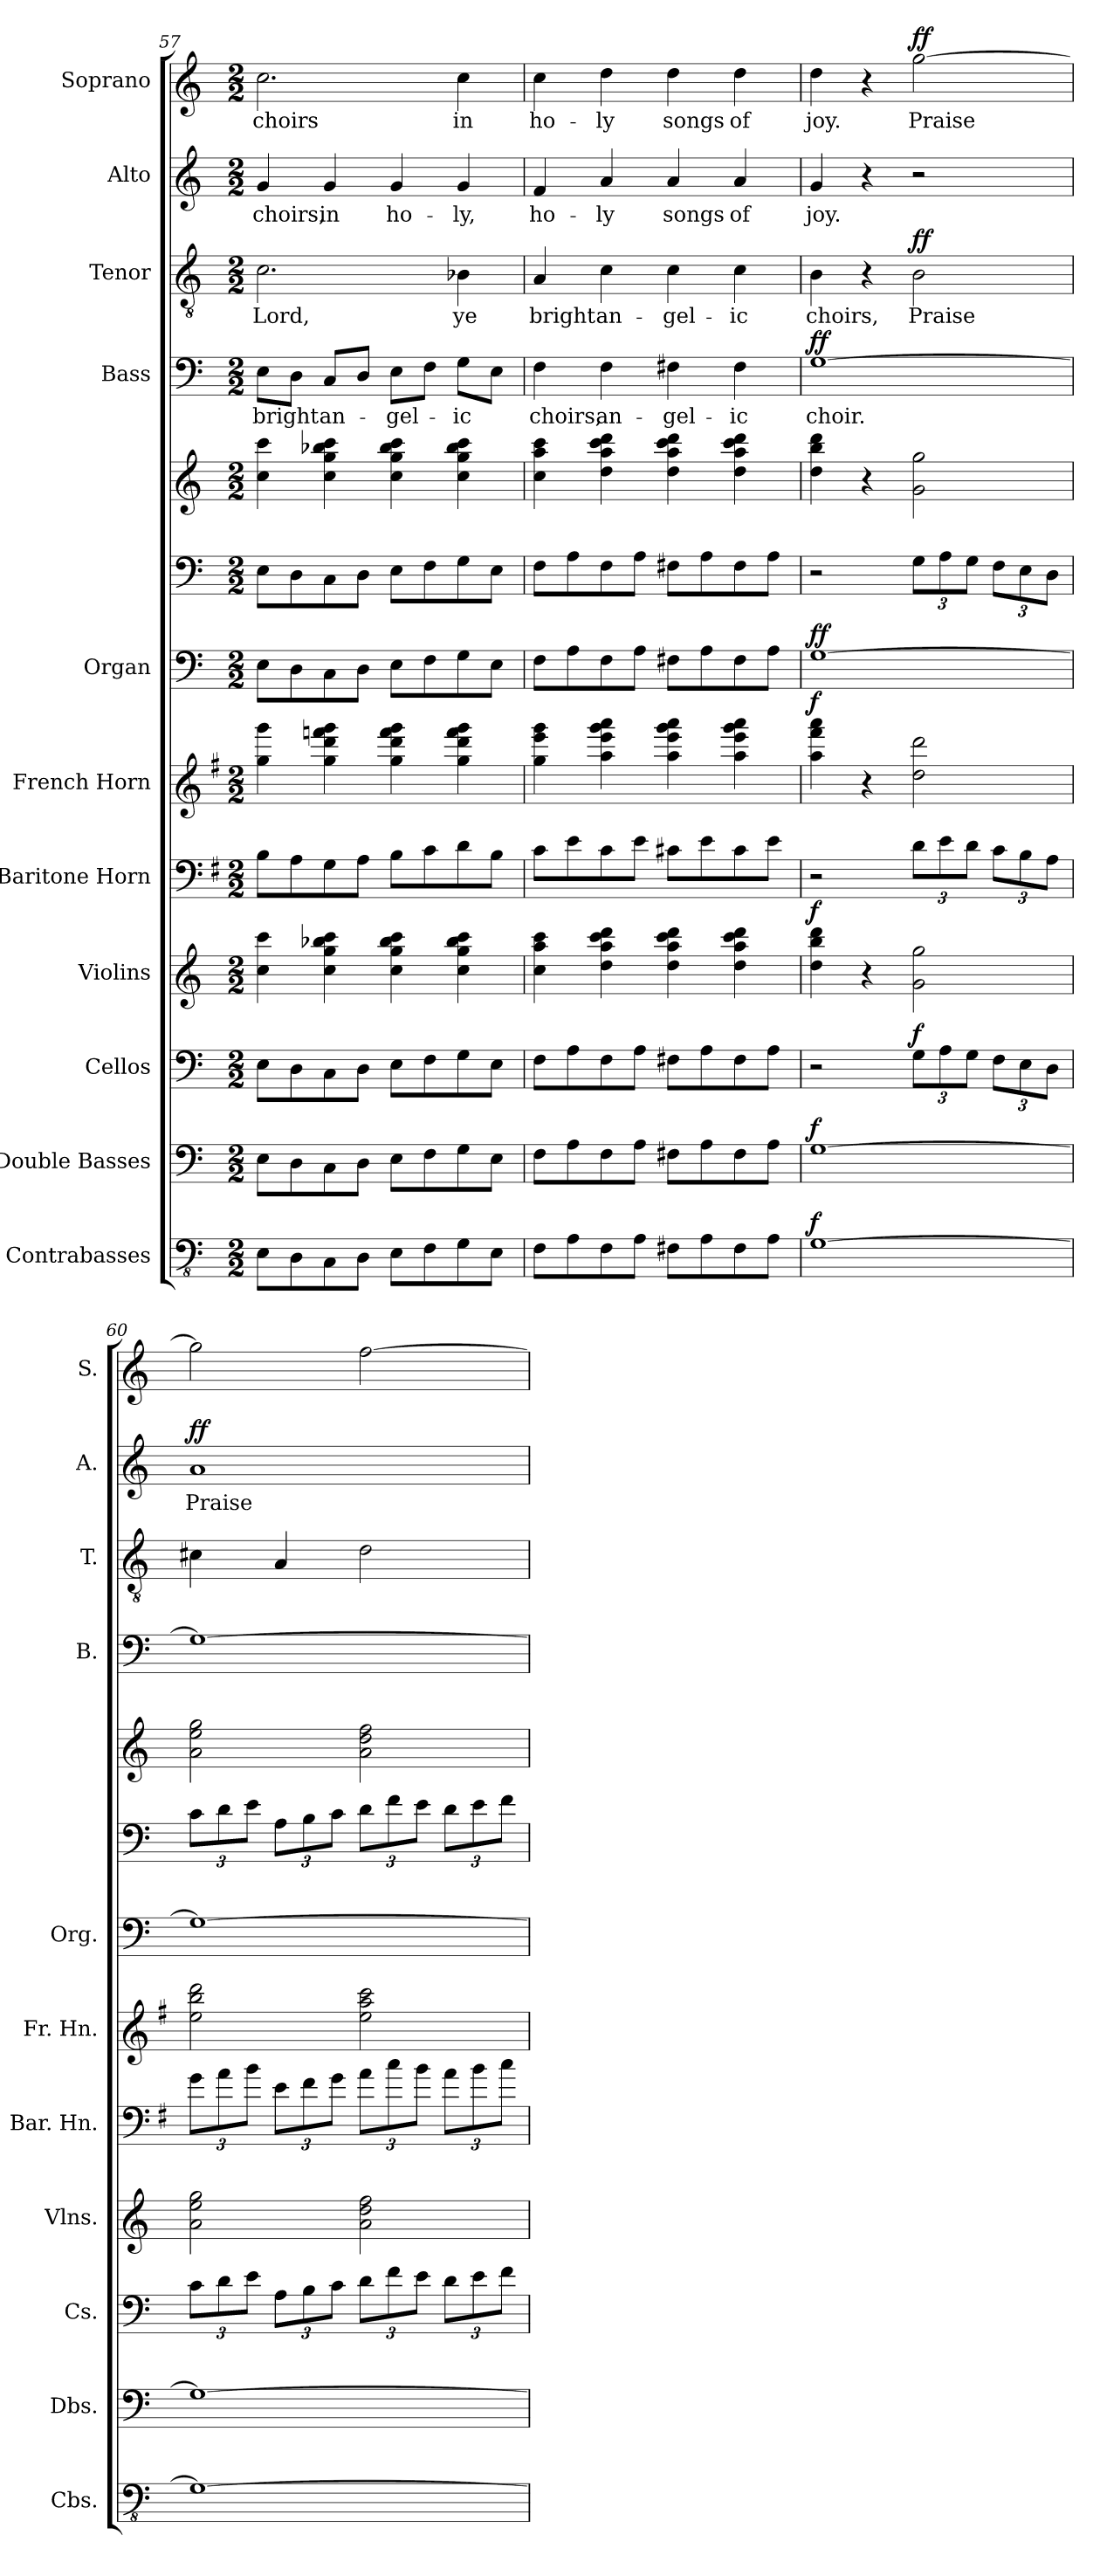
**kern	**dynam	**kern	**dynam	**kern	**dynam	**kern	**dynam	**kern	**kern	**dynam	**kern	**kern	**kern	**dynam	**kern	**text	**dynam	**kern	**text	**dynam	**kern	**text	**dynam	**kern	**text	**dynam
*part11	*part11	*part10	*part10	*part9	*part9	*part8	*part8	*part7	*part6	*part6	*part5	*part5	*part5	*part5	*part4	*part4	*part4	*part3	*part3	*part3	*part2	*part2	*part2	*part1	*part1	*part1
*staff13	*staff13	*staff12	*staff12	*staff11	*staff11	*staff10	*staff10	*staff9	*staff8	*staff8	*staff7	*staff6	*staff5	*staff5/6/7	*staff4	*staff4	*staff4	*staff3	*staff3	*staff3	*staff2	*staff2	*staff2	*staff1	*staff1	*staff1
*I"Contrabasses	*	*I"Double Basses	*	*I"Cellos	*	*I"Violins	*	*I"Baritone Horn	*I"French Horn	*	*I"Organ	*	*	*	*I"Bass	*	*	*I"Tenor	*	*	*I"Alto	*	*	*I"Soprano	*	*
*I'Cbs.	*	*I'Dbs.	*	*I'Cs.	*	*I'Vlns.	*	*I'Bar. Hn.	*I'Fr. Hn.	*	*I'Org.	*	*	*	*I'B.	*	*	*I'T.	*	*	*I'A.	*	*	*I'S.	*	*
*clefFv4	*	*clefF4	*	*clefF4	*	*clefG2	*	*clefF4	*clefG2	*	*clefF4	*clefF4	*clefG2	*	*clefF4	*	*	*clefGv2	*	*	*clefG2	*	*	*clefG2	*	*
*	*	*	*	*	*	*	*	*ITrd4c7	*ITrd4c7	*	*	*	*	*	*	*	*	*	*	*	*	*	*	*	*	*
*k[]	*	*k[]	*	*k[]	*	*k[]	*	*k[]	*k[]	*	*k[]	*k[]	*k[]	*	*k[]	*	*	*k[]	*	*	*k[]	*	*	*k[]	*	*
*C:	*	*C:	*	*C:	*	*C:	*	*C:	*C:	*	*C:	*C:	*C:	*	*C:	*	*	*C:	*	*	*C:	*	*	*C:	*	*
*M2/2	*	*M2/2	*	*M2/2	*	*M2/2	*	*M2/2	*M2/2	*	*M2/2	*M2/2	*M2/2	*	*M2/2	*	*	*M2/2	*	*	*M2/2	*	*	*M2/2	*	*
=57	=57	=57	=57	=57	=57	=57	=57	=57	=57	=57	=57	=57	=57	=57	=57	=57	=57	=57	=57	=57	=57	=57	=57	=57	=57	=57
8EE\L	.	8E\L	.	8E\L	.	4cc\ 4ccc\	.	8E\L	4cc\ 4ccc\	.	8E\L	8E\L	4cc\ 4ccc\	.	8E\L	bright	.	2.c\	Lord,	.	4g/	choirs,	.	2.cc\	choirs	.
8DD\	.	8D\	.	8D\	.	.	.	8D\	.	.	8D\	8D\	.	.	8D\J	.	.	.	.	.	.	.	.	.	.	.
8CC\	.	8C\	.	8C\	.	4cc\ 4gg\ 4bb-X\ 4ccc\	.	8C\	4cc\ 4gg\ 4bb-X\ 4ccc\	.	8C\	8C\	4cc\ 4gg\ 4bb-X\ 4ccc\	.	8C/L	an-	.	.	.	.	4g/	in	.	.	.	.
8DD\J	.	8D\J	.	8D\J	.	.	.	8D\J	.	.	8D\J	8D\J	.	.	8D/J	.	.	.	.	.	.	.	.	.	.	.
8EE\L	.	8E\L	.	8E\L	.	4cc\ 4gg\ 4bb-\ 4ccc\	.	8E\L	4cc\ 4gg\ 4bb-\ 4ccc\	.	8E\L	8E\L	4cc\ 4gg\ 4bb-\ 4ccc\	.	8E\L	-gel-	.	.	.	.	4g/	ho-	.	.	.	.
8FF\	.	8F\	.	8F\	.	.	.	8F\	.	.	8F\	8F\	.	.	8F\J	.	.	.	.	.	.	.	.	.	.	.
8GG\	.	8G\	.	8G\	.	4cc\ 4gg\ 4bb-\ 4ccc\	.	8G\	4cc\ 4gg\ 4bb-\ 4ccc\	.	8G\	8G\	4cc\ 4gg\ 4bb-\ 4ccc\	.	8G\L	-ic	.	4B-X\	ye	.	4g/	-ly,	.	4cc\	in	.
8EE\J	.	8E\J	.	8E\J	.	.	.	8E\J	.	.	8E\J	8E\J	.	.	8E\J	.	.	.	.	.	.	.	.	.	.	.
=58	=58	=58	=58	=58	=58	=58	=58	=58	=58	=58	=58	=58	=58	=58	=58	=58	=58	=58	=58	=58	=58	=58	=58	=58	=58	=58
8FF\L	.	8F\L	.	8F\L	.	4cc\ 4aa\ 4ccc\	.	8F\L	4cc\ 4aa\ 4ccc\	.	8F\L	8F\L	4cc\ 4aa\ 4ccc\	.	4F\	choirs,	.	4A/	bright	.	4f/	ho-	.	4cc\	ho-	.
8AA\	.	8A\	.	8A\	.	.	.	8A\	.	.	8A\	8A\	.	.	.	.	.	.	.	.	.	.	.	.	.	.
8FF\	.	8F\	.	8F\	.	4dd\ 4aa\ 4ccc\ 4ddd\	.	8F\	4dd\ 4aa\ 4ccc\ 4ddd\	.	8F\	8F\	4dd\ 4aa\ 4ccc\ 4ddd\	.	4F\	an-	.	4c\	an-	.	4a/	-ly	.	4dd\	-ly	.
8AA\J	.	8A\J	.	8A\J	.	.	.	8A\J	.	.	8A\J	8A\J	.	.	.	.	.	.	.	.	.	.	.	.	.	.
8FF#X\L	.	8F#X\L	.	8F#X\L	.	4dd\ 4aa\ 4ccc\ 4ddd\	.	8F#X\L	4dd\ 4aa\ 4ccc\ 4ddd\	.	8F#X\L	8F#X\L	4dd\ 4aa\ 4ccc\ 4ddd\	.	4F#X\	-gel-	.	4c\	-gel-	.	4a/	songs	.	4dd\	songs	.
8AA\	.	8A\	.	8A\	.	.	.	8A\	.	.	8A\	8A\	.	.	.	.	.	.	.	.	.	.	.	.	.	.
8FF#\	.	8F#\	.	8F#\	.	4dd\ 4aa\ 4ccc\ 4ddd\	.	8F#\	4dd\ 4aa\ 4ccc\ 4ddd\	.	8F#\	8F#\	4dd\ 4aa\ 4ccc\ 4ddd\	.	4F#\	-ic	.	4c\	-ic	.	4a/	of	.	4dd\	of	.
8AA\J	.	8A\J	.	8A\J	.	.	.	8A\J	.	.	8A\J	8A\J	.	.	.	.	.	.	.	.	.	.	.	.	.	.
!!LO:PB:g=z
=59	=59	=59	=59	=59	=59	=59	=59	=59	=59	=59	=59	=59	=59	=59	=59	=59	=59	=59	=59	=59	=59	=59	=59	=59	=59	=59
!	!LO:DY:a	!	!LO:DY:a	!	!	!	!LO:DY:a	!	!	!LO:DY:a	!	!	!	!LO:DY:a=3	!	!	!	!	!	!	!	!	!	!	!	!
!	!	!	!	!	!	!	!	!	!	!	!	!	!	!LO:DY:n=1:b	!	!	!LO:DY:a	!	!	!	!	!	!	!	!	!
[1GG	f	[1G	f	2r	.	4dd\ 4bb\ 4ddd\	f	2r	4dd\ 4bb\ 4ddd\	f	[1G	2r	4dd\ 4bb\ 4ddd\	f f	[1G	choir.	ff	4B\	choirs,	.	4g/	joy.	.	4dd\	joy.	.
.	.	.	.	.	.	4r	.	.	4r	.	.	.	4r	.	.	.	.	4r	.	.	4r	.	.	4r	.	.
*	*	*	*	*Xbrackettup	*	*	*	*Xbrackettup	*	*	*	*Xbrackettup	*	*	*	*	*	*	*	*	*	*	*	*	*	*
!	!	!	!	!	!LO:DY:a	!	!	!	!	!	!	!	!	!	!	!	!	!	!	!LO:DY:a	!	!	!	!	!	!LO:DY:a
.	.	.	.	12G\L	f	2g\ 2gg\	.	12G\L	2g\ 2gg\	.	.	12G\L	2g\ 2gg\	.	.	.	.	2B\	Praise	ff	2r	.	.	[2gg\	Praise	ff
.	.	.	.	12A\	.	.	.	12A\	.	.	.	12A\	.	.	.	.	.	.	.	.	.	.	.	.	.	.
.	.	.	.	12G\J	.	.	.	12G\J	.	.	.	12G\J	.	.	.	.	.	.	.	.	.	.	.	.	.	.
.	.	.	.	12F\L	.	.	.	12F\L	.	.	.	12F\L	.	.	.	.	.	.	.	.	.	.	.	.	.	.
.	.	.	.	12E\	.	.	.	12E\	.	.	.	12E\	.	.	.	.	.	.	.	.	.	.	.	.	.	.
.	.	.	.	12D\J	.	.	.	12D\J	.	.	.	12D\J	.	.	.	.	.	.	.	.	.	.	.	.	.	.
=60	=60	=60	=60	=60	=60	=60	=60	=60	=60	=60	=60	=60	=60	=60	=60	=60	=60	=60	=60	=60	=60	=60	=60	=60	=60	=60
!	!	!	!	!	!	!	!	!	!	!	!	!	!	!	!	!	!	!	!	!	!	!	!LO:DY:a	!	!	!
1GG_	.	1G_	.	12c\L	.	2a\ 2ee\ 2gg\	.	12c\L	2a\ 2ee\ 2gg\	.	1G_	12c\L	2a\ 2ee\ 2gg\	.	1G_	.	.	4c#X\	.	.	1a	Praise	ff	2gg\]	.	.
.	.	.	.	12d\	.	.	.	12d\	.	.	.	12d\	.	.	.	.	.	.	.	.	.	.	.	.	.	.
.	.	.	.	12e\J	.	.	.	12e\J	.	.	.	12e\J	.	.	.	.	.	.	.	.	.	.	.	.	.	.
.	.	.	.	12A\L	.	.	.	12A\L	.	.	.	12A\L	.	.	.	.	.	4A/	.	.	.	.	.	.	.	.
.	.	.	.	12B\	.	.	.	12B\	.	.	.	12B\	.	.	.	.	.	.	.	.	.	.	.	.	.	.
.	.	.	.	12c\J	.	.	.	12c\J	.	.	.	12c\J	.	.	.	.	.	.	.	.	.	.	.	.	.	.
.	.	.	.	12d\L	.	2a\ 2dd\ 2ff\	.	12d\L	2a\ 2dd\ 2ff\	.	.	12d\L	2a\ 2dd\ 2ff\	.	.	.	.	2d\	.	.	.	.	.	[2ff\	.	.
.	.	.	.	12f\	.	.	.	12f\	.	.	.	12f\	.	.	.	.	.	.	.	.	.	.	.	.	.	.
.	.	.	.	12e\J	.	.	.	12e\J	.	.	.	12e\J	.	.	.	.	.	.	.	.	.	.	.	.	.	.
.	.	.	.	12d\L	.	.	.	12d\L	.	.	.	12d\L	.	.	.	.	.	.	.	.	.	.	.	.	.	.
.	.	.	.	12e\	.	.	.	12e\	.	.	.	12e\	.	.	.	.	.	.	.	.	.	.	.	.	.	.
.	.	.	.	12f\J	.	.	.	12f\J	.	.	.	12f\J	.	.	.	.	.	.	.	.	.	.	.	.	.	.
=	=	=	=	=	=	=	=	=	=	=	=	=	=	=	=	=	=	=	=	=	=	=	=	=	=	=
*-	*-	*-	*-	*-	*-	*-	*-	*-	*-	*-	*-	*-	*-	*-	*-	*-	*-	*-	*-	*-	*-	*-	*-	*-	*-	*-
